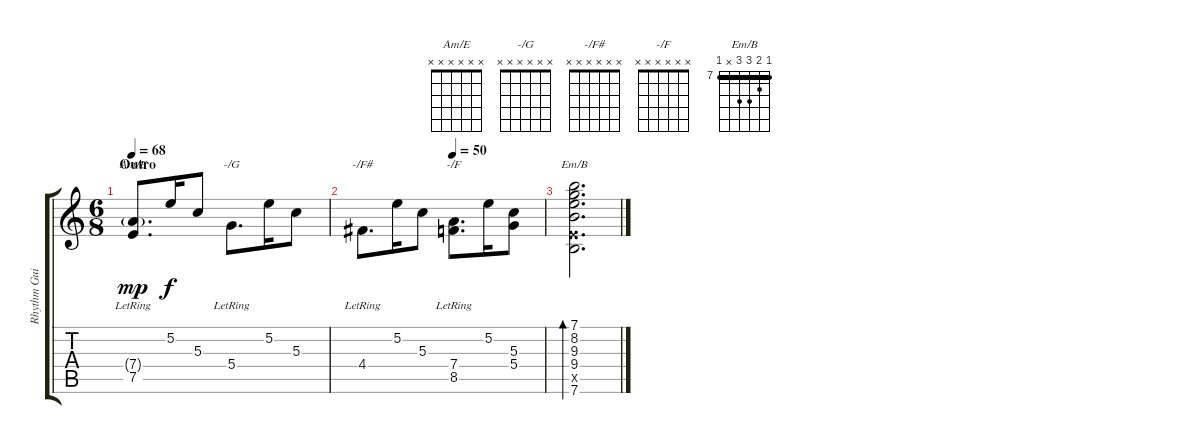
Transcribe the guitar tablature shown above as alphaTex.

\track ("Rhythm Guitar (Rune Kjeldsen)" "Rhythm Gui") {instrument acousticguitarsteel}
\staff {score tabs}
\tuning (E4 B3 G3 D3 A2 E2) {hide}
\chord ("Am/E" x x x x x x)
\chord ("-/G" x x x x x x)
\chord ("-/F#" x x x x x x)
\chord ("-/F" x x x x x x)
\chord ("Em/B" 7 8 9 9 x 7) {firstfret 7 barre 7}
\ts (6 8)
\section ("" "Outro")
\tempo 68
\clef g2
\ks aminor
(7.4{g} 7.5{lr}).8{d ch "Am/E" dy mp} 5.2.16{dy f} 5.3.8 5.4{lr}.8{d ch "-/G"} 5.2.16 5.3.8 |
\tempo (50 0.5)
4.4{lr}.8{d ch "-/F#"} 5.2.16 5.3.8 (7.4{lr} 8.5{lr}).8{d ch "-/F"} 5.2.16 (5.3 5.4).8 |
(7.1 8.2 9.3 9.4 7.5{x} 7.6).2{d bd 240 ch "Em/B"}
